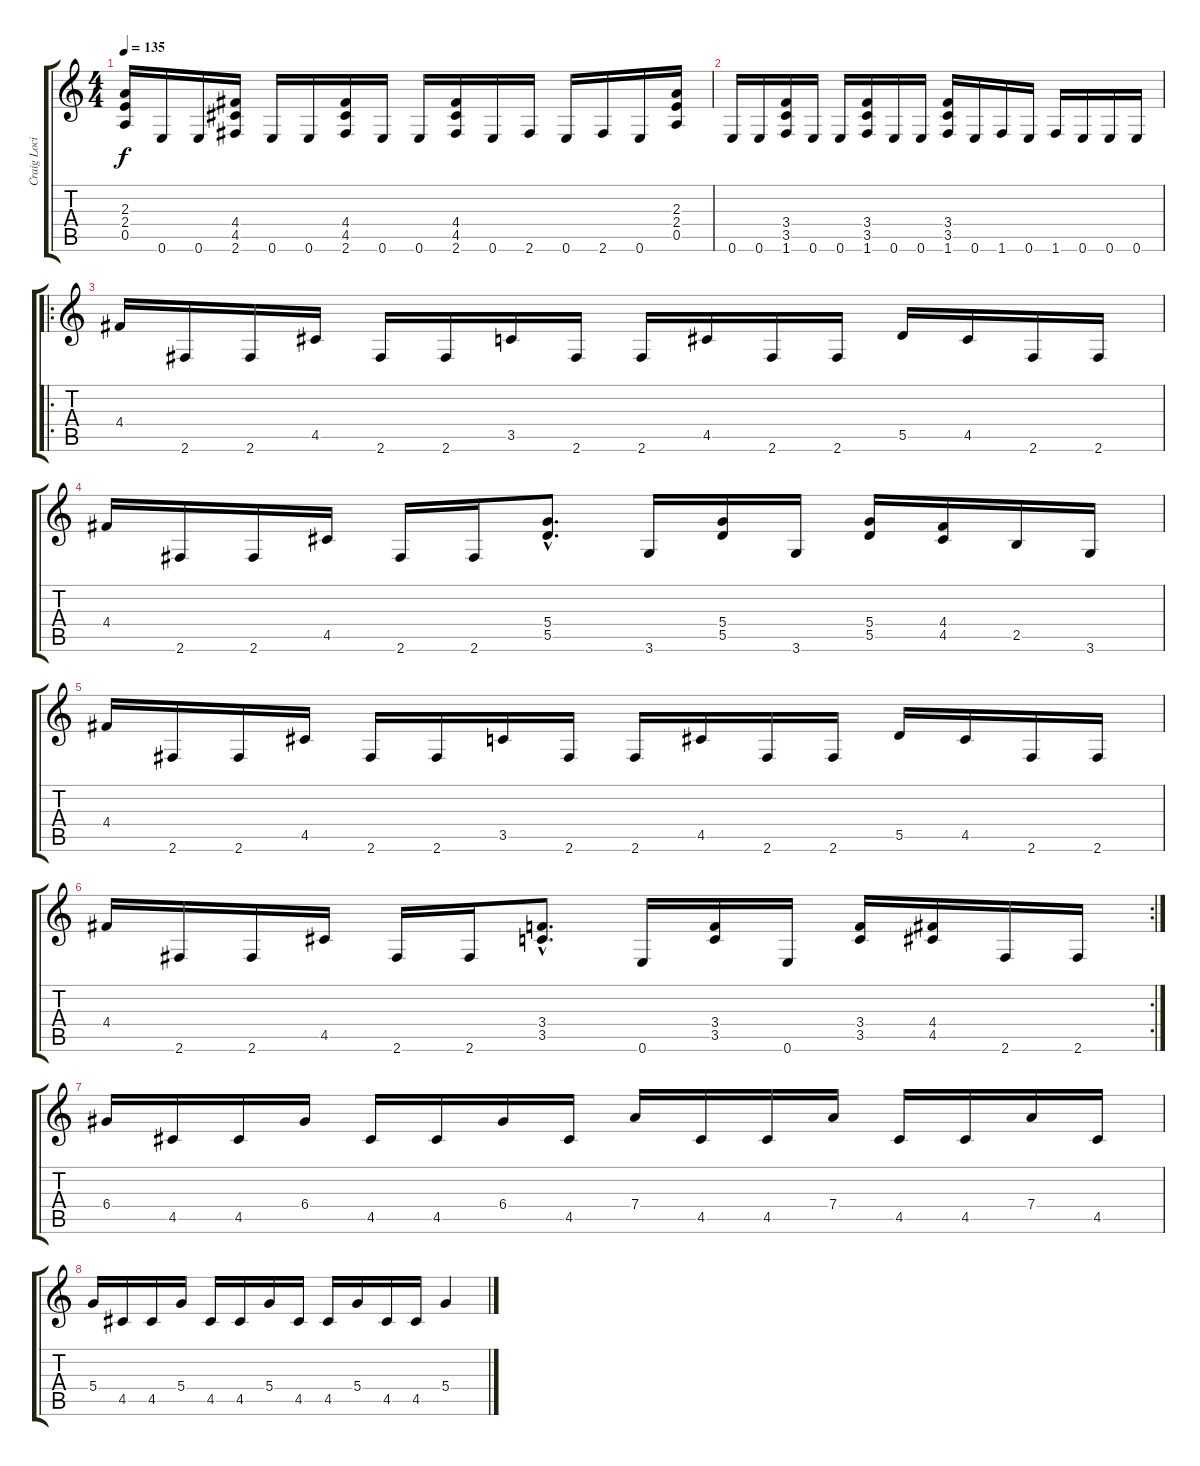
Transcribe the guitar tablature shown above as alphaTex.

\track ("Craig Locicero" "Craig Loci") {instrument distortionguitar}
\staff {score tabs}
\tuning (E4 B3 G3 D3 A2 E2) {hide}
\ts (4 4)
\tempo 135
\clef g2
\ks c
(2.3 2.4 0.5).16{dy f} 0.6.16 0.6.16 (4.4 4.5 2.6).16 0.6.16 0.6.16 (4.4 4.5 2.6).16 0.6.16 0.6.16 (4.4 4.5 2.6).16 0.6.16 2.6.16 0.6.16 2.6.16 0.6.16 (2.3 2.4 0.5).16 |
0.6.16 0.6.16 (3.4 3.5 1.6).16 0.6.16 0.6.16 (3.4 3.5 1.6).16 0.6.16 0.6.16 (3.4 3.5 1.6).16 0.6.16 1.6.16 0.6.16 1.6.16 0.6.16 0.6.16 0.6.16 |
\ro
4.4.16 2.6.16 2.6.16 4.5.16 2.6.16 2.6.16 3.5.16 2.6.16 2.6.16 4.5.16 2.6.16 2.6.16 5.5.16 4.5.16 2.6.16 2.6.16 |
4.4.16 2.6.16 2.6.16 4.5.16 2.6.16 2.6.16 (5.4{hac} 5.5{hac}).8{d} 3.6.16 (5.4 5.5).16 3.6.16 (5.4 5.5).16 (4.4 4.5).16 2.5.16 3.6.16 |
4.4.16 2.6.16 2.6.16 4.5.16 2.6.16 2.6.16 3.5.16 2.6.16 2.6.16 4.5.16 2.6.16 2.6.16 5.5.16 4.5.16 2.6.16 2.6.16 |
\rc 2
4.4.16 2.6.16 2.6.16 4.5.16 2.6.16 2.6.16 (3.4{hac} 3.5{hac}).8{d} 0.6.16 (3.4 3.5).16 0.6.16 (3.4 3.5).16 (4.4 4.5).16 2.6.16 2.6.16 |
6.4.16 4.5.16 4.5.16 6.4.16 4.5.16 4.5.16 6.4.16 4.5.16 7.4.16 4.5.16 4.5.16 7.4.16 4.5.16 4.5.16 7.4.16 4.5.16 |
5.4.16 4.5.16 4.5.16 5.4.16 4.5.16 4.5.16 5.4.16 4.5.16 4.5.16 5.4.16 4.5.16 4.5.16 5.4.4
